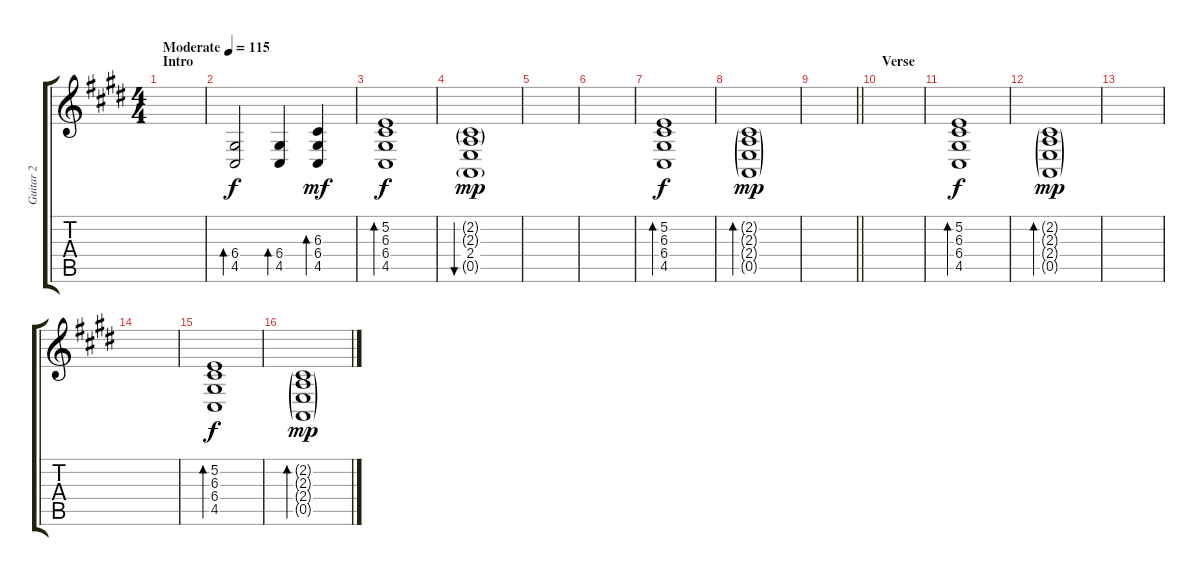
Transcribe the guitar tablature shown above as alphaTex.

\track ("Guitar 2" "Guitar 2") {instrument acousticgrandpiano}
\staff {score tabs}
\tuning (E4 B3 G3 D3 A2 E2) {hide}
\ts (4 4)
\section ("" "Intro")
\tempo (115 "Moderate")
\clef g2
\ks c#minor
|
(6.4 4.5).2{bd 480} (6.4 4.5).4{bd 480 dy f} (6.3 6.4 4.5).4{bd 480 dy mf} |
(5.2 6.3 6.4 4.5).1{bd 480 dy f} |
(2.2{g} 2.3{g} 2.4 0.5{g}).1{bu 480 dy mp} |
|
|
(5.2 6.3 6.4 4.5).1{bd 480 dy f} |
(2.2{g} 2.3{g} 2.4{g} 0.5{g}).1{bd 480 dy mp} |
\barLineRight lightlight
|
\section ("" "Verse")
|
(5.2 6.3 6.4 4.5).1{bd 480 dy f} |
(2.2{g} 2.3{g} 2.4{g} 0.5{g}).1{bd 480 dy mp} |
|
|
(5.2 6.3 6.4 4.5).1{bd 480 dy f} |
(2.2{g} 2.3{g} 2.4{g} 0.5{g}).1{bd 480 dy mp}
